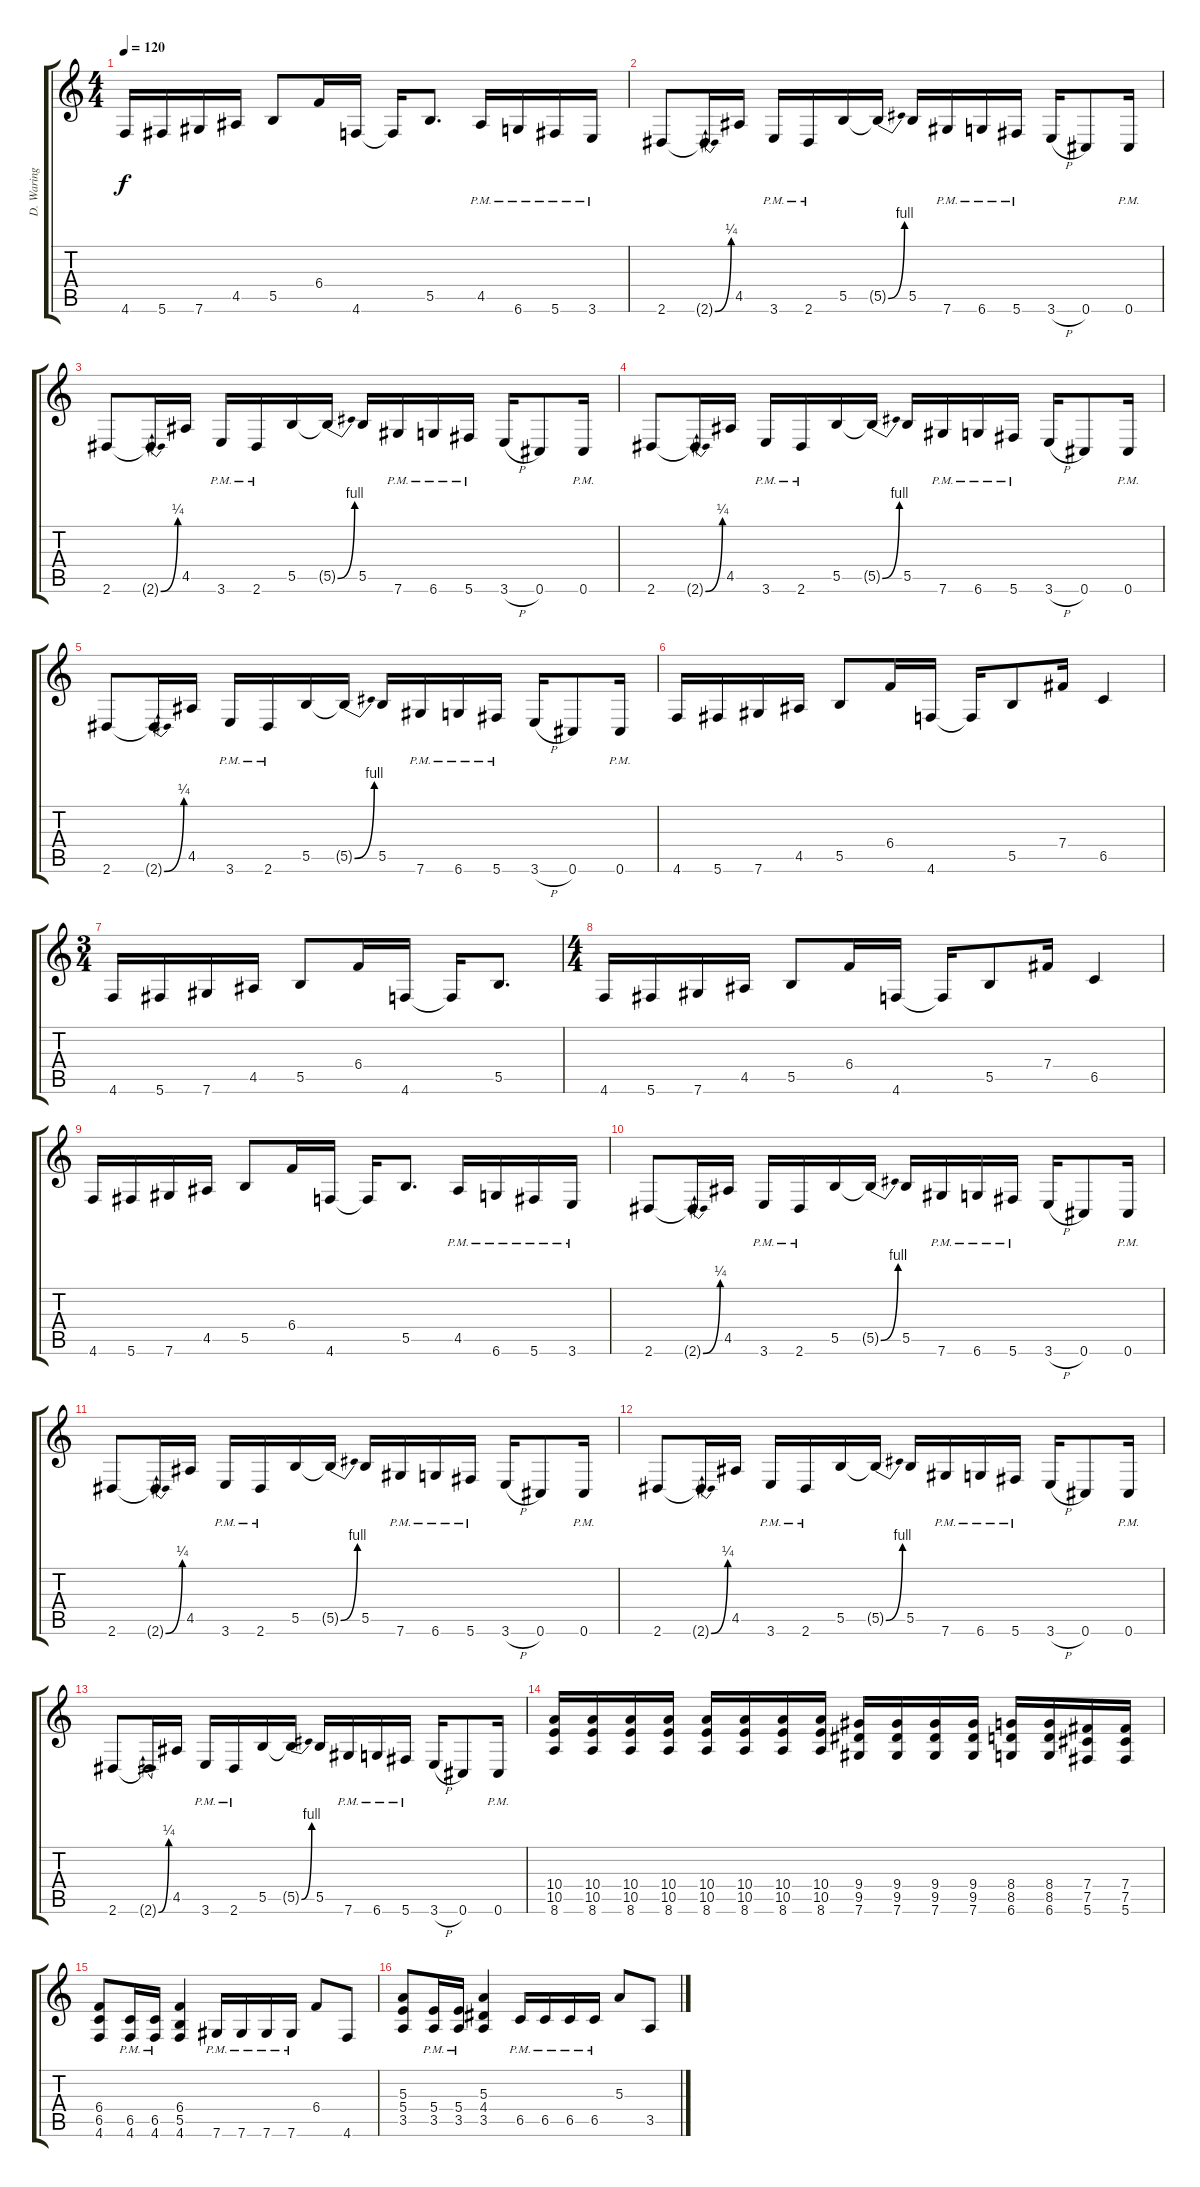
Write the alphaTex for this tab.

\track ("D. Waring Gtr." "D. Waring ") {instrument distortionguitar}
\staff {score tabs}
\tuning (Db4 Ab3 E3 B2 Gb2 Db2) {hide}
\ts (4 4)
\tempo 120
\clef g2
\ks c
4.6.16{dy f} 5.6.16 7.6.16 4.5.16 5.5.8 6.4.16 4.6.16 4.6{t}.16 5.5.8{d} 4.5{pm}.16 6.6{pm}.16 5.6{pm}.16 3.6{pm}.16 |
2.6.8 2.6{be (bend 0 0 60 1) t}.16 4.5.16 3.6{pm}.16 2.6{pm}.16 5.5.16 5.5{be (bend 0 0 60 4) t}.16 5.5.16 7.6{pm}.16 6.6{pm}.16 5.6{pm}.16 3.6{h}.16 0.6.8 0.6{pm}.16 |
2.6.8 2.6{be (bend 0 0 60 1) t}.16 4.5.16 3.6{pm}.16 2.6{pm}.16 5.5.16 5.5{be (bend 0 0 60 4) t}.16 5.5.16 7.6{pm}.16 6.6{pm}.16 5.6{pm}.16 3.6{h}.16 0.6.8 0.6{pm}.16 |
2.6.8 2.6{be (bend 0 0 60 1) t}.16 4.5.16 3.6{pm}.16 2.6{pm}.16 5.5.16 5.5{be (bend 0 0 60 4) t}.16 5.5.16 7.6{pm}.16 6.6{pm}.16 5.6{pm}.16 3.6{h}.16 0.6.8 0.6{pm}.16 |
2.6.8 2.6{be (bend 0 0 60 1) t}.16 4.5.16 3.6{pm}.16 2.6{pm}.16 5.5.16 5.5{be (bend 0 0 60 4) t}.16 5.5.16 7.6{pm}.16 6.6{pm}.16 5.6{pm}.16 3.6{h}.16 0.6.8 0.6{pm}.16 |
4.6.16 5.6.16 7.6.16 4.5.16 5.5.8 6.4.16 4.6.16 4.6{t}.16 5.5.8 7.4.16 6.5.4 |
\ts (3 4)
4.6.16 5.6.16 7.6.16 4.5.16 5.5.8 6.4.16 4.6.16 4.6{t}.16 5.5.8{d} |
\ts (4 4)
4.6.16 5.6.16 7.6.16 4.5.16 5.5.8 6.4.16 4.6.16 4.6{t}.16 5.5.8 7.4.16 6.5.4 |
4.6.16 5.6.16 7.6.16 4.5.16 5.5.8 6.4.16 4.6.16 4.6{t}.16 5.5.8{d} 4.5{pm}.16 6.6{pm}.16 5.6{pm}.16 3.6{pm}.16 |
2.6.8 2.6{be (bend 0 0 60 1) t}.16 4.5.16 3.6{pm}.16 2.6{pm}.16 5.5.16 5.5{be (bend 0 0 60 4) t}.16 5.5.16 7.6{pm}.16 6.6{pm}.16 5.6{pm}.16 3.6{h}.16 0.6.8 0.6{pm}.16 |
2.6.8 2.6{be (bend 0 0 60 1) t}.16 4.5.16 3.6{pm}.16 2.6{pm}.16 5.5.16 5.5{be (bend 0 0 60 4) t}.16 5.5.16 7.6{pm}.16 6.6{pm}.16 5.6{pm}.16 3.6{h}.16 0.6.8 0.6{pm}.16 |
2.6.8 2.6{be (bend 0 0 60 1) t}.16 4.5.16 3.6{pm}.16 2.6{pm}.16 5.5.16 5.5{be (bend 0 0 60 4) t}.16 5.5.16 7.6{pm}.16 6.6{pm}.16 5.6{pm}.16 3.6{h}.16 0.6.8 0.6{pm}.16 |
2.6.8 2.6{be (bend 0 0 60 1) t}.16 4.5.16 3.6{pm}.16 2.6{pm}.16 5.5.16 5.5{be (bend 0 0 60 4) t}.16 5.5.16 7.6{pm}.16 6.6{pm}.16 5.6{pm}.16 3.6{h}.16 0.6.8 0.6{pm}.16 |
(10.4 10.5 8.6).16 (10.4 10.5 8.6).16 (10.4 10.5 8.6).16 (10.4 10.5 8.6).16 (10.4 10.5 8.6).16 (10.4 10.5 8.6).16 (10.4 10.5 8.6).16 (10.4 10.5 8.6).16 (9.4 9.5 7.6).16 (9.4 9.5 7.6).16 (9.4 9.5 7.6).16 (9.4 9.5 7.6).16 (8.4 8.5 6.6).16 (8.4 8.5 6.6).16 (7.4 7.5 5.6).16 (7.4 7.5 5.6).16 |
(6.4 6.5 4.6).8{volume 13 balance 8} (6.5{pm} 4.6{pm}).16 (6.5{pm} 4.6{pm}).16 (6.4 5.5 4.6).4 7.6{pm}.16 7.6{pm}.16 7.6{pm}.16 7.6{pm}.16 6.4.8 4.6.8 |
(5.3 5.4 3.5).8 (5.4{pm} 3.5{pm}).16 (5.4{pm} 3.5{pm}).16 (5.3 4.4 3.5).4 6.5{pm}.16 6.5{pm}.16 6.5{pm}.16 6.5{pm}.16 5.3.8 3.5.8
